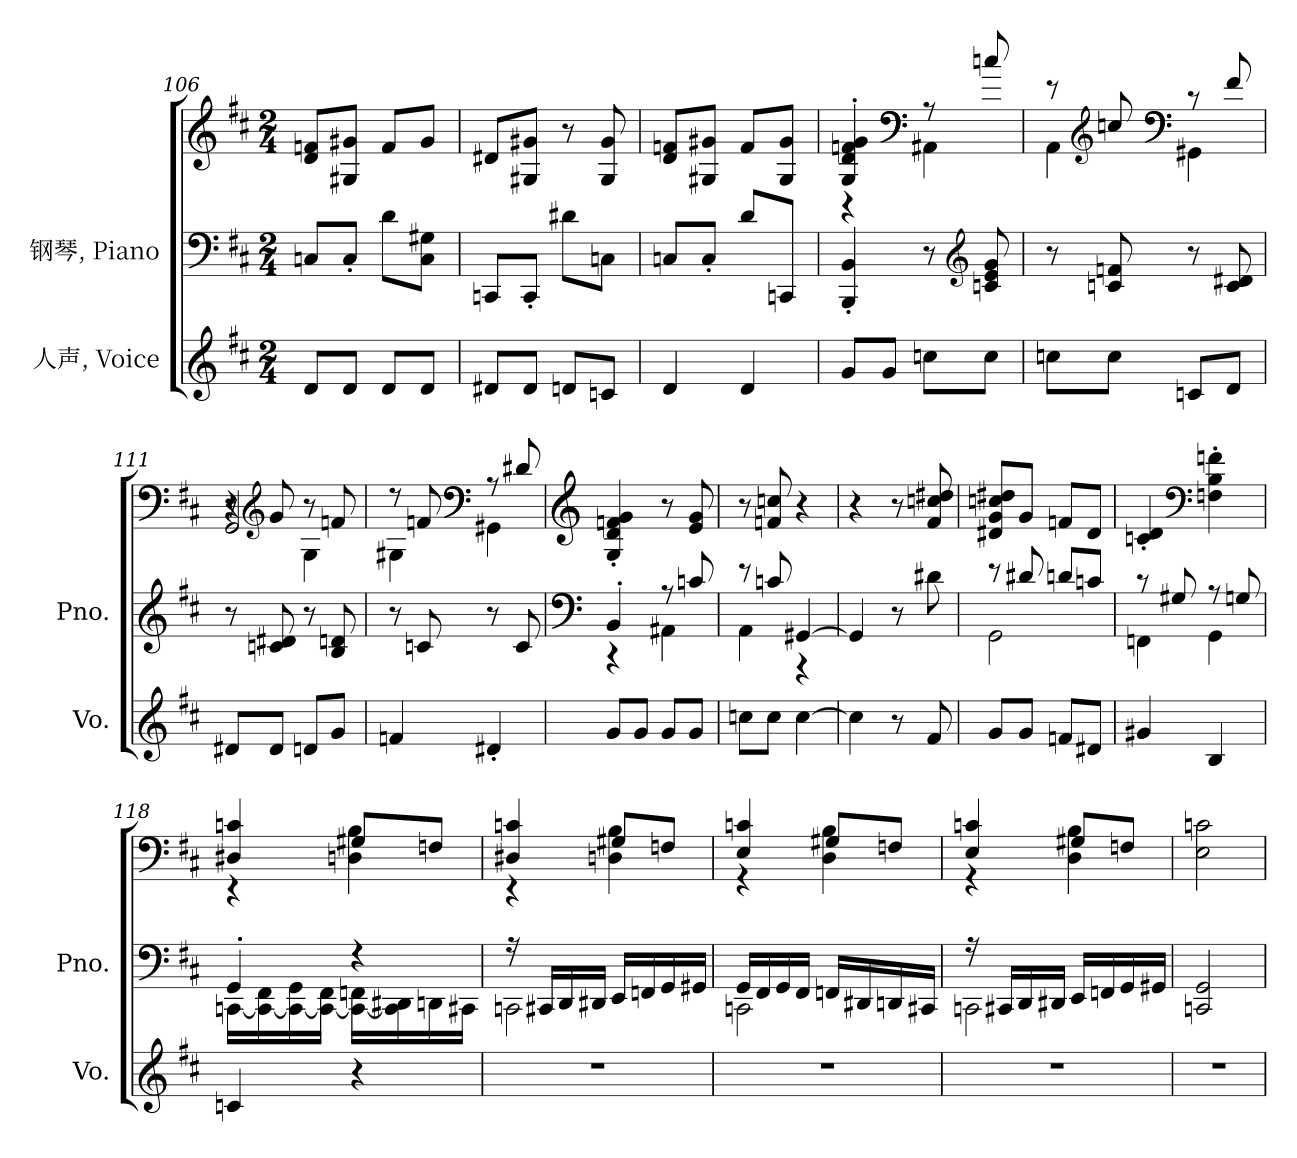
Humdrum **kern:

**kern	**kern	**kern
*part2	*part1	*part1
*staff3	*staff2	*staff1
*I"人声, Voice	*I"钢琴, Piano	*
*I'Vo.	*I'Pno.	*
*clefG2	*clefF4	*clefG2
*k[f#c#]	*k[f#c#]	*k[f#c#]
*M2/4	*M2/4	*M2/4
=106	=106	=106
8d/L	8Cn/L	8d/ 8fn/L
8d/J	8C'/J	8G#X/ 8g#X/J
8d/L	8d\L	8f/L
8d/J	8C\ 8G#X\J	8g#/J
!!LO:LB:g=z
=107	=107	=107
8d#X/L	8CCn/L	8d#X/L
8d#/J	8CC'/J	8G#X/ 8g#X/J
8dn/L	8d#X\L	8r
8cn/J	8Cn\J	8G#/ 8g#/
=108	=108	=108
4d/	8Cn/L	8d/ 8fn/L
.	8C'/J	8G#X/ 8g#X/J
4d/	8d/L	8f/L
.	8CCn/J	8G#/ 8g#/J
=109	=109	=109
*	*	*^
8g/L	4BBB/' 4BB/'	4G/' 4d/' 4fn/' 4g/'	4r
8g/J	.	.	.
*	*	*clefF4	*
8ccn\L	8r	8r	4AA#X\
*	*clefG2	*	*
8cc\J	8cn/ 8e/ 8g/	8ccn/	.
=110	=110	=110	=110
8ccn\L	8r	8r	4AA\
*	*	*clefG2	*
8cc\J	8cn/ 8fn/	8ccn/	.
*	*	*clefF4	*
*	*	*MM105	*
8cn/L	8r	8r	4GG#X\
8d/J	8c/ 8d#X/	8f#/	.
*	*	*v	*v
!!LO:PB:g=z
=111	=111	=111
*	*	*MM106
*	*	*^
*	*	*	*^
8d#X/L	8r	8r	4r	2GG/
*	*	*clefG2	*	*
8d#/J	8cn/ 8d#X/	8g/	.	.
*	*	*MM107	*	*
8dn/L	8r	8r	4G\	.
8g/J	8B/ 8dn/	8fn/	.	.
*	*	*v	*v	*v
=112	=112	=112
*	*	*MM108
*	*	*^
4fn/	8r	8r	4G#X\
.	8cn/	8fn/	.
*	*	*clefF4	*
4d#X'/	8r	8r	4GG#X\
.	8c/	8d#X/	.
*	*	*v	*v
=113	=113	=113
*	*clefF4	*clefG2
*	*^	*
8g/L	4BB'/	4r	4G/' 4d/' 4fn/' 4g/'
8g/J	.	.	.
8g/L	8r	4AA#X\	8r
8g/J	8cn/	.	8e/ 8g/
=114	=114	=114	=114
8ccn\L	8r	4AA\	8r
8cc\J	8cn/	.	8fn/ 8ccn/
[4cc\	[4GG#X/	4r	4r
*	*v	*v	*
=115	=115	=115
4cc\]	4GG#/]	4r
8r	8r	8r
8f#/	8d#X\	8f#/ 8ccn/ 8dd#X/
!!LO:LB:g=z
=116	=116	=116
*	*^	*
8g/L	8r	2GG\	8d#X/ 8g/ 8ccn/ 8dd#X/L
8g/J	8d#X/	.	8g/J
8fn/L	8dn/L	.	8fn/L
8d#X/J	8cn/J	.	8d#/J
=117	=117	=117	=117
4g#X/	8r	4FFn\	4cn/' 4d/'
.	8G#X/	.	.
*	*	*	*clefF4
*	*	*	*MM106
4B/	8r	4GG\	4Fn\' 4B\' 4fn\'
.	8Gn/	.	.
=118	=118	=118	=118
*	*	*	*MM105
*	*	*	*^
4cn/	4GG'/	[16CCn\LL	4D#X/ 4cn/	4r
.	.	16CC\_ 16FF#\	.	.
.	.	16CC\_ 16GG\	.	.
.	.	16CC\_ 16FF#\JJ	.	.
*	*	*	*MM103	*
4r	4r	16CC\_ 16FFn\LL	8G#X/L	4Dn\ 4B\
.	.	16CC\] 16DD#X\	.	.
.	.	16DDn\	8Fn/J	.
.	.	16CC#X\JJ	.	.
!!LO:LB:g=z	!!
=119	=119	=119	=119	=119
*	*	*	*MM102	*
2r	16r	2CCn\	4D#X/ 4cn/	4r
.	16CC#X/LL	.	.	.
.	16DD/	.	.	.
.	16DD#X/JJ	.	.	.
*	*	*	*MM100	*
.	16EE/LL	.	8G#X/L	4Dn\ 4B\
.	16FFn/	.	.	.
.	16GG/	.	8Fn/J	.
.	16GG#X/JJ	.	.	.
=120	=120	=120	=120	=120
*	*	*	*MM99	*
2r	16GG/LL	2CCn\	4E/ 4cn/	4r
.	16FF#/	.	.	.
.	16GG/	.	.	.
.	16FF#/JJ	.	.	.
*	*	*	*MM97	*
.	16FFn/LL	.	8G#X/L	4D\ 4B\
.	16DD#X/	.	.	.
.	16DDn/	.	8Fn/J	.
.	16CC#X/JJ	.	.	.
=121	=121	=121	=121	=121
*	*	*	*MM96	*
2r	16r	2CCn\	4E/ 4cn/	4r
.	16CC#X/LL	.	.	.
.	16DD/	.	.	.
.	16DD#X/JJ	.	.	.
*	*	*	*MM94	*
.	16EE/LL	.	8G#X/L	4D\ 4B\
.	16FFn/	.	.	.
.	16GG/	.	8Fn/J	.
.	16GG#X/JJ	.	.	.
*	*v	*v	*	*
*	*	*v	*v
=122	=122	=122
*	*	*MM93
2r	2CCn/ 2GG/	2E\ 2cn\
=	=	=
*-	*-	*-
